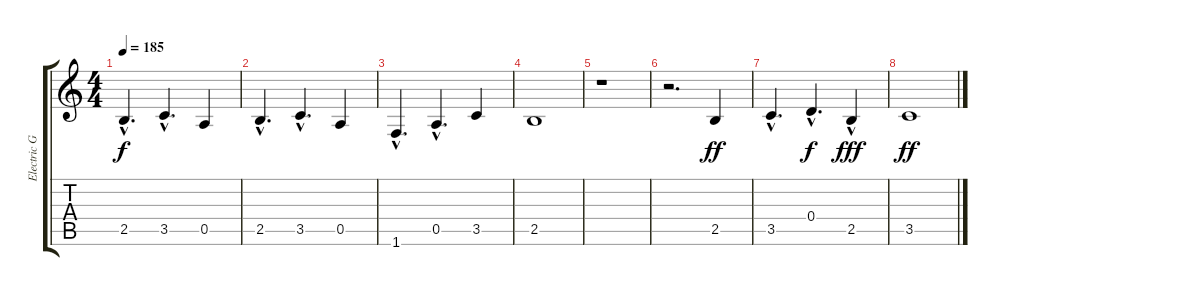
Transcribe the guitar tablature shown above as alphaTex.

\track ("Electric Guitar" "Electric G") {instrument electricguitarclean}
\staff {score tabs}
\tuning (E4 B3 G3 D3 A2 E2) {hide}
\ts (4 4)
\tempo 185
\clef g2
\ks c
2.5{hac}.4{d dy f} 3.5{hac}.4{d} 0.5.4 |
2.5{hac}.4{d} 3.5{hac}.4{d} 0.5.4 |
1.6{hac}.4{d} 0.5{hac}.4{d} 3.5.4 |
2.5.1 |
r.1 |
r.2{d} 2.5.4{dy ff} |
3.5{hac}.4{d} 0.4{hac}.4{d dy f} 2.5{hac}.4{dy fff} |
3.5.1{dy ff}
